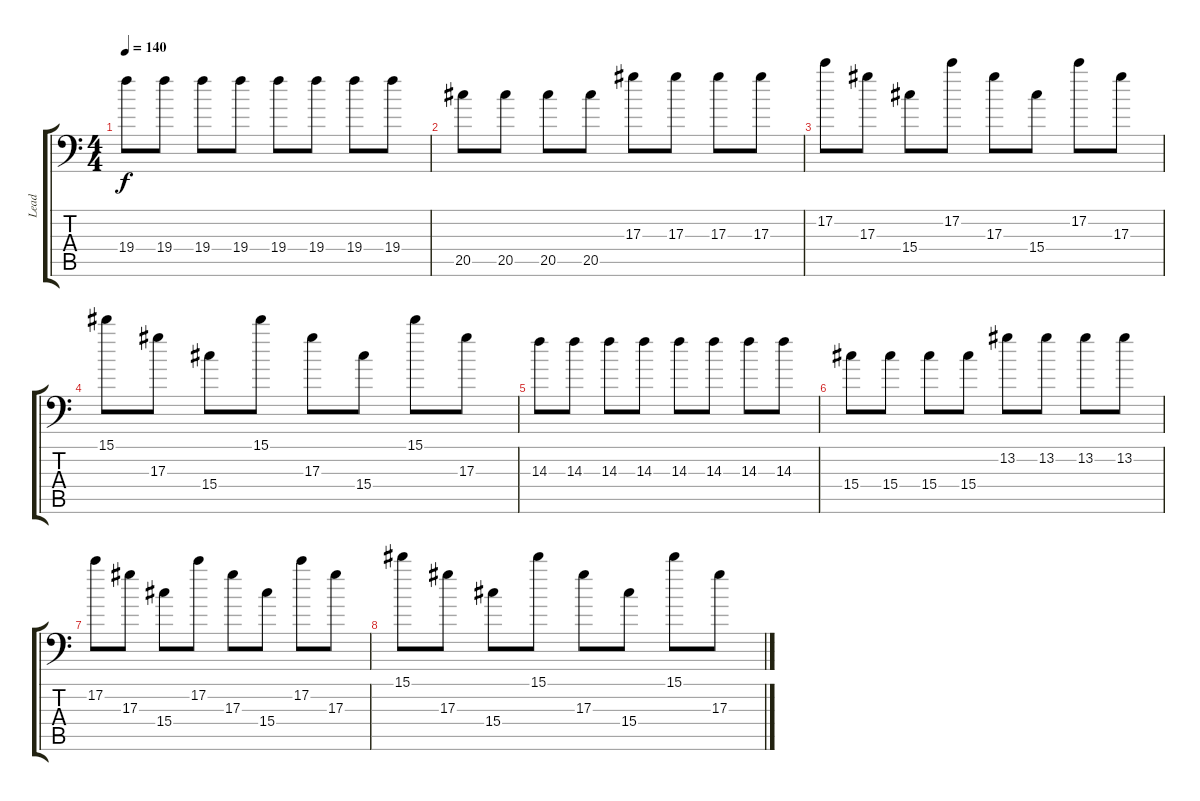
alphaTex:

\track ("Lead" "Lead") {instrument distortionguitar}
\staff {score tabs}
\tuning (C4 G3 Eb3 Bb2 F2 Bb1) {hide}
\ts (4 4)
\tempo 140
\clef f4
\ks c
19.4.8{dy f} 19.4.8 19.4.8 19.4.8 19.4.8 19.4.8 19.4.8 19.4.8 |
20.5.8 20.5.8 20.5.8 20.5.8 17.3.8 17.3.8 17.3.8 17.3.8 |
17.2.8 17.3.8 15.4.8 17.2.8 17.3.8 15.4.8 17.2.8 17.3.8 |
15.1.8 17.3.8 15.4.8 15.1.8 17.3.8 15.4.8 15.1.8 17.3.8 |
14.3.8 14.3.8 14.3.8 14.3.8 14.3.8 14.3.8 14.3.8 14.3.8 |
15.4.8 15.4.8 15.4.8 15.4.8 13.2.8 13.2.8 13.2.8 13.2.8 |
17.2.8 17.3.8 15.4.8 17.2.8 17.3.8 15.4.8 17.2.8 17.3.8 |
15.1.8 17.3.8 15.4.8 15.1.8 17.3.8 15.4.8 15.1.8 17.3.8
